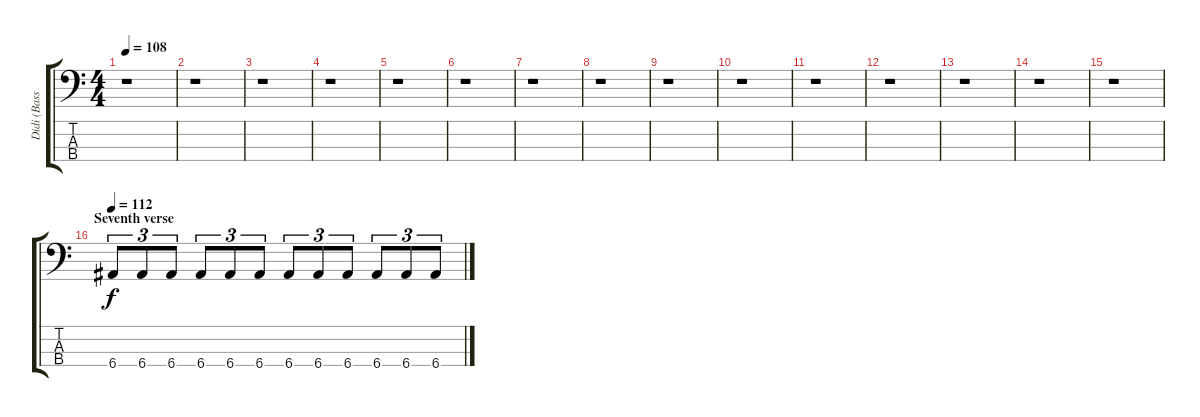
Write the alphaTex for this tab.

\track ("Didi (Bass)" "Didi (Bass") {instrument electricbassfinger}
\staff {score tabs}
\tuning (G2 D2 A1 E1) {hide}
\ts (4 4)
\tempo 108
\clef f4
\ks c
r.1{dy f} |
r.1 |
r.1 |
r.1 |
r.1 |
r.1 |
r.1 |
r.1 |
r.1 |
r.1 |
r.1 |
r.1 |
r.1 |
r.1 |
r.1 |
\section ("" "Seventh verse")
\tempo 112
6.4.8{tu (3 2)} 6.4.8{tu (3 2)} 6.4.8{tu (3 2)} 6.4.8{tu (3 2)} 6.4.8{tu (3 2)} 6.4.8{tu (3 2)} 6.4.8{tu (3 2)} 6.4.8{tu (3 2)} 6.4.8{tu (3 2)} 6.4.8{tu (3 2)} 6.4.8{tu (3 2)} 6.4.8{tu (3 2)}
